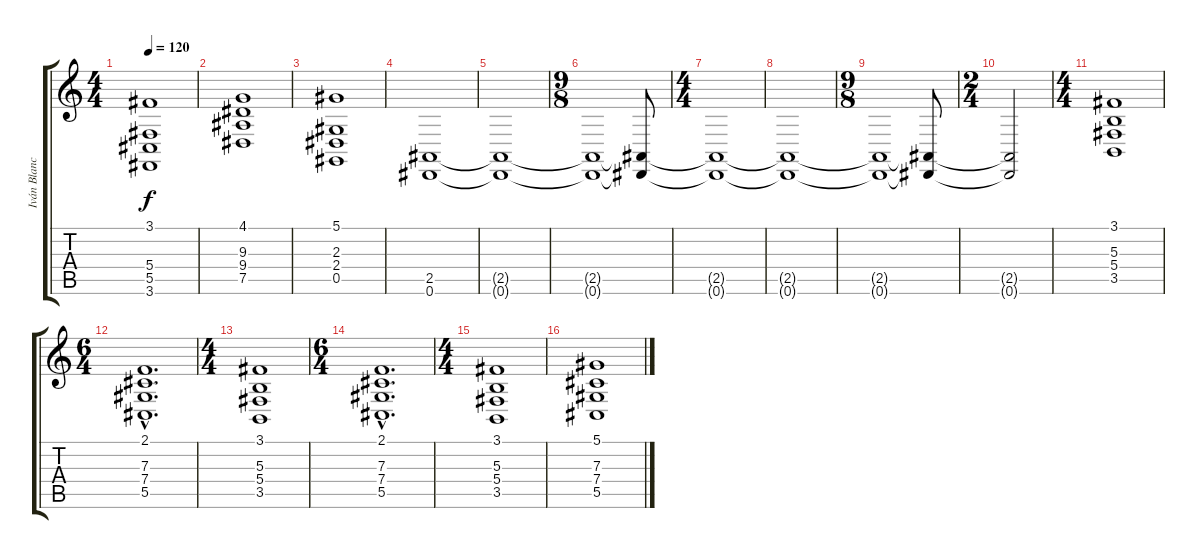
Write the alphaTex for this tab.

\track ("Iván Blanco " "Iván Blanc") {instrument stringensemble1}
\staff {score tabs}
\tuning (Eb4 Bb3 Gb3 Db3 Ab2 Eb2) {hide}
\ts (4 4)
\tempo 120
\clef g2
\ks c
(3.1 5.4 5.5 3.6).1{dy f} |
(4.1 9.3 9.4 7.5).1 |
(5.1 2.3 2.4 0.5).1 |
(2.5 0.6).1{instrument stringensemble1} |
(2.5{t} 0.6{t}).1 |
\ts (9 8)
(2.5{t} 0.6{t}).1 (2.5{t} 0.6{t}).8 |
\ts (4 4)
(2.5{t} 0.6{t}).1 |
(2.5{t} 0.6{t}).1 |
\ts (9 8)
(2.5{t} 0.6{t}).1 (2.5{t} 0.6{t}).8 |
\ts (2 4)
(2.5{t} 0.6{t}).2 |
\ts (4 4)
(3.1 5.3 5.4 3.5).1{instrument choiraahs} |
\ts (6 4)
(2.1{hac} 7.3{hac} 7.4{hac} 5.5{hac}).1{d} |
\ts (4 4)
(3.1 5.3 5.4 3.5).1 |
\ts (6 4)
(2.1{hac} 7.3{hac} 7.4{hac} 5.5{hac}).1{d} |
\ts (4 4)
(3.1 5.3 5.4 3.5).1 |
(5.1 7.3 7.4 5.5).1
